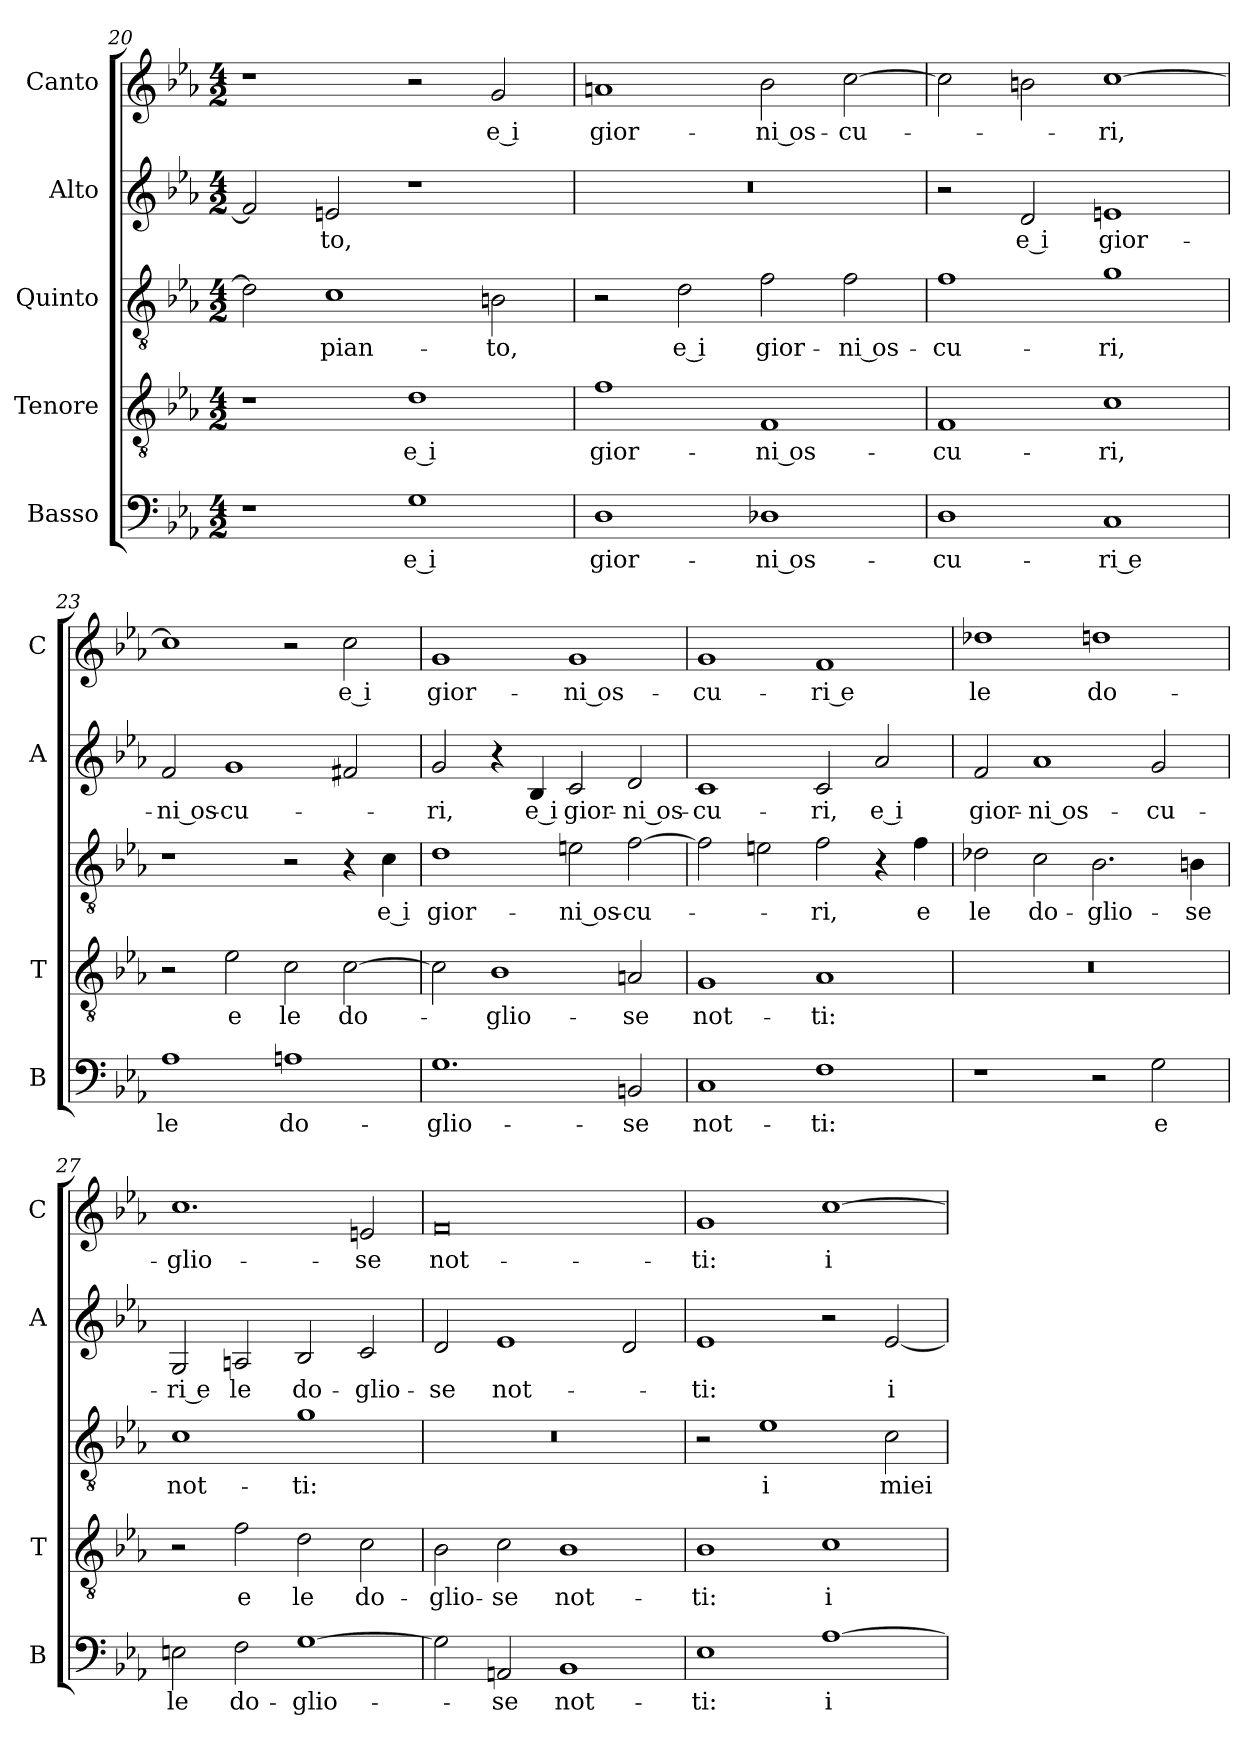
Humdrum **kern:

**kern	**text	**kern	**text	**kern	**text	**kern	**text	**kern	**text
*part5	*part5	*part4	*part4	*part3	*part3	*part2	*part2	*part1	*part1
*staff5	*staff5	*staff4	*staff4	*staff3	*staff3	*staff2	*staff2	*staff1	*staff1
*I"Basso	*	*I"Tenore	*	*I"Quinto	*	*I"Alto	*	*I"Canto	*
*I'B	*	*I'T	*	*	*	*I'A	*	*I'C	*
*clefF4	*	*clefGv2	*	*clefGv2	*	*clefG2	*	*clefG2	*
*k[b-e-a-]	*	*k[b-e-a-]	*	*k[b-e-a-]	*	*k[b-e-a-]	*	*k[b-e-a-]	*
*E-:	*	*E-:	*	*E-:	*	*E-:	*	*E-:	*
*M4/2	*	*M4/2	*	*M4/2	*	*M4/2	*	*M4/2	*
=20	=20	=20	=20	=20	=20	=20	=20	=20	=20
1r	.	1r	.	2d\]	.	2f/]	.	1r	.
!	!	!	!	!	!LO:LY:b	!	!LO:LY:b	!	!
.	.	.	.	1c	pian-	2en/	-to,	.	.
!	!LO:LY:b	!	!LO:LY:b	!	!	!	!	!	!
1G	e i	1d	e i	.	.	1r	.	2r	.
!	!	!	!	!	!LO:LY:b	!	!	!	!LO:LY:b
.	.	.	.	2Bn\	-to,	.	.	2g/	e i
=21	=21	=21	=21	=21	=21	=21	=21	=21	=21
!	!LO:LY:b	!	!LO:LY:b	!	!	!	!	!	!LO:LY:b
1D	gior-	1f	gior-	2r	.	0r	.	1an	gior-
!	!	!	!	!	!LO:LY:b	!	!	!	!
.	.	.	.	2d\	e i	.	.	.	.
!	!LO:LY:b	!	!LO:LY:b	!	!LO:LY:b	!	!	!	!LO:LY:b
1D-X	-ni os-	1F	-ni os-	2f\	gior-	.	.	2b-\	-ni os-
!	!	!	!	!	!LO:LY:b	!	!	!	!LO:LY:b
.	.	.	.	2f\	-ni os-	.	.	[2cc\	-cu-
=22	=22	=22	=22	=22	=22	=22	=22	=22	=22
!	!LO:LY:b	!	!LO:LY:b	!	!LO:LY:b	!	!	!	!
1D	-cu-	1F	-cu-	1f	-cu-	2r	.	2cc\]	.
!	!	!	!	!	!	!	!LO:LY:b	!	!
.	.	.	.	.	.	2d/	e i	2bn\	.
!	!LO:LY:b	!	!LO:LY:b	!	!LO:LY:b	!	!LO:LY:b	!	!LO:LY:b
1C	-ri e	1c	-ri,	1g	-ri,	1en	gior-	[1cc	-ri,
!!LO:LB:g=z
=23	=23	=23	=23	=23	=23	=23	=23	=23	=23
!	!LO:LY:b	!	!	!	!	!	!LO:LY:b	!	!
1A-	le	2r	.	1r	.	2f/	-ni os-	1cc]	.
!	!	!	!LO:LY:b	!	!	!	!LO:LY:b	!	!
.	.	2e-\	e	.	.	1g	-cu-	.	.
!	!LO:LY:b	!	!LO:LY:b	!	!	!	!	!	!
1An	do-	2c\	le	2r	.	.	.	2r	.
!	!	!	!LO:LY:b	!	!	!	!	!	!LO:LY:b
.	.	[2c\	do-	4r	.	2f#X/	.	2cc\	e i
!	!	!	!	!	!LO:LY:b	!	!	!	!
.	.	.	.	4c\	e i	.	.	.	.
=24	=24	=24	=24	=24	=24	=24	=24	=24	=24
!	!LO:LY:b	!	!	!	!LO:LY:b	!	!LO:LY:b	!	!LO:LY:b
1.G	-glio-	2c\]	.	1d	gior-	2g/	-ri,	1g	gior-
!	!	!	!LO:LY:b	!	!	!	!	!	!
.	.	1B-	-glio-	.	.	4r	.	.	.
!	!	!	!	!	!	!	!LO:LY:b	!	!
.	.	.	.	.	.	4B-/	e i	.	.
!	!	!	!	!	!LO:LY:b	!	!LO:LY:b	!	!LO:LY:b
.	.	.	.	2en\	-ni os-	2c/	gior-	1g	-ni os-
!	!LO:LY:b	!	!LO:LY:b	!	!LO:LY:b	!	!LO:LY:b	!	!
2BBn/	-se	2An/	-se	[2f\	-cu-	2d/	-ni os-	.	.
=25	=25	=25	=25	=25	=25	=25	=25	=25	=25
!	!LO:LY:b	!	!LO:LY:b	!	!	!	!LO:LY:b	!	!LO:LY:b
1C	not-	1G	not-	2f\]	.	1c	-cu-	1g	-cu-
.	.	.	.	2en\	.	.	.	.	.
!	!LO:LY:b	!	!LO:LY:b	!	!LO:LY:b	!	!LO:LY:b	!	!LO:LY:b
1F	-ti:	1A-	-ti:	2f\	-ri,	2c/	-ri,	1f	-ri e
!	!	!	!	!	!	!	!LO:LY:b	!	!
.	.	.	.	4r	.	2a-/	e i	.	.
!	!	!	!	!	!LO:LY:b	!	!	!	!
.	.	.	.	4f\	e	.	.	.	.
=26	=26	=26	=26	=26	=26	=26	=26	=26	=26
!	!	!	!	!	!LO:LY:b	!	!LO:LY:b	!	!LO:LY:b
1r	.	0r	.	2d-X\	le	2f/	gior-	1dd-X	le
!	!	!	!	!	!LO:LY:b	!	!LO:LY:b	!	!
.	.	.	.	2c\	do-	1a-	-ni os-	.	.
!	!	!	!	!	!LO:LY:b	!	!	!	!LO:LY:b
2r	.	.	.	2.B-\	-glio-	.	.	1ddn	do-
!	!LO:LY:b	!	!	!	!	!	!LO:LY:b	!	!
2G\	e	.	.	.	.	2g/	-cu-	.	.
!	!	!	!	!	!LO:LY:b	!	!	!	!
.	.	.	.	4Bn\	-se	.	.	.	.
!!LO:PB:g=z
=27	=27	=27	=27	=27	=27	=27	=27	=27	=27
!	!LO:LY:b	!	!	!	!LO:LY:b	!	!LO:LY:b	!	!LO:LY:b
2En\	le	2r	.	1c	not-	2G/	-ri e	1.cc	-glio-
!	!LO:LY:b	!	!LO:LY:b	!	!	!	!LO:LY:b	!	!
2F\	do-	2f\	e	.	.	2An/	le	.	.
!	!LO:LY:b	!	!LO:LY:b	!	!LO:LY:b	!	!LO:LY:b	!	!
[1G	-glio-	2d\	le	1g	-ti:	2B-/	do-	.	.
!	!	!	!LO:LY:b	!	!	!	!LO:LY:b	!	!LO:LY:b
.	.	2c\	do-	.	.	2c/	-glio-	2en/	-se
=28	=28	=28	=28	=28	=28	=28	=28	=28	=28
!	!	!	!LO:LY:b	!	!	!	!LO:LY:b	!	!LO:LY:b
2G\]	.	2B-\	-glio-	0r	.	2d/	-se	0f	not-
!	!LO:LY:b	!	!LO:LY:b	!	!	!	!LO:LY:b	!	!
2AAn/	-se	2c\	-se	.	.	1e-	not-	.	.
!	!LO:LY:b	!	!LO:LY:b	!	!	!	!	!	!
1BB-	not-	1B-	not-	.	.	.	.	.	.
.	.	.	.	.	.	2d/	.	.	.
=29	=29	=29	=29	=29	=29	=29	=29	=29	=29
!	!LO:LY:b	!	!LO:LY:b	!	!	!	!LO:LY:b	!	!LO:LY:b
1E-	-ti:	1B-	-ti:	2r	.	1e-	-ti:	1g	-ti:
!	!	!	!	!	!LO:LY:b	!	!	!	!
.	.	.	.	1e-	i	.	.	.	.
!	!LO:LY:b	!	!LO:LY:b	!	!	!	!	!	!LO:LY:b
[1A-	i	1c	i	.	.	2r	.	[1cc	i
!	!	!	!	!	!LO:LY:b	!	!LO:LY:b	!	!
.	.	.	.	2c\	miei	[2e-/	i	.	.
=	=	=	=	=	=	=	=	=	=
*-	*-	*-	*-	*-	*-	*-	*-	*-	*-
